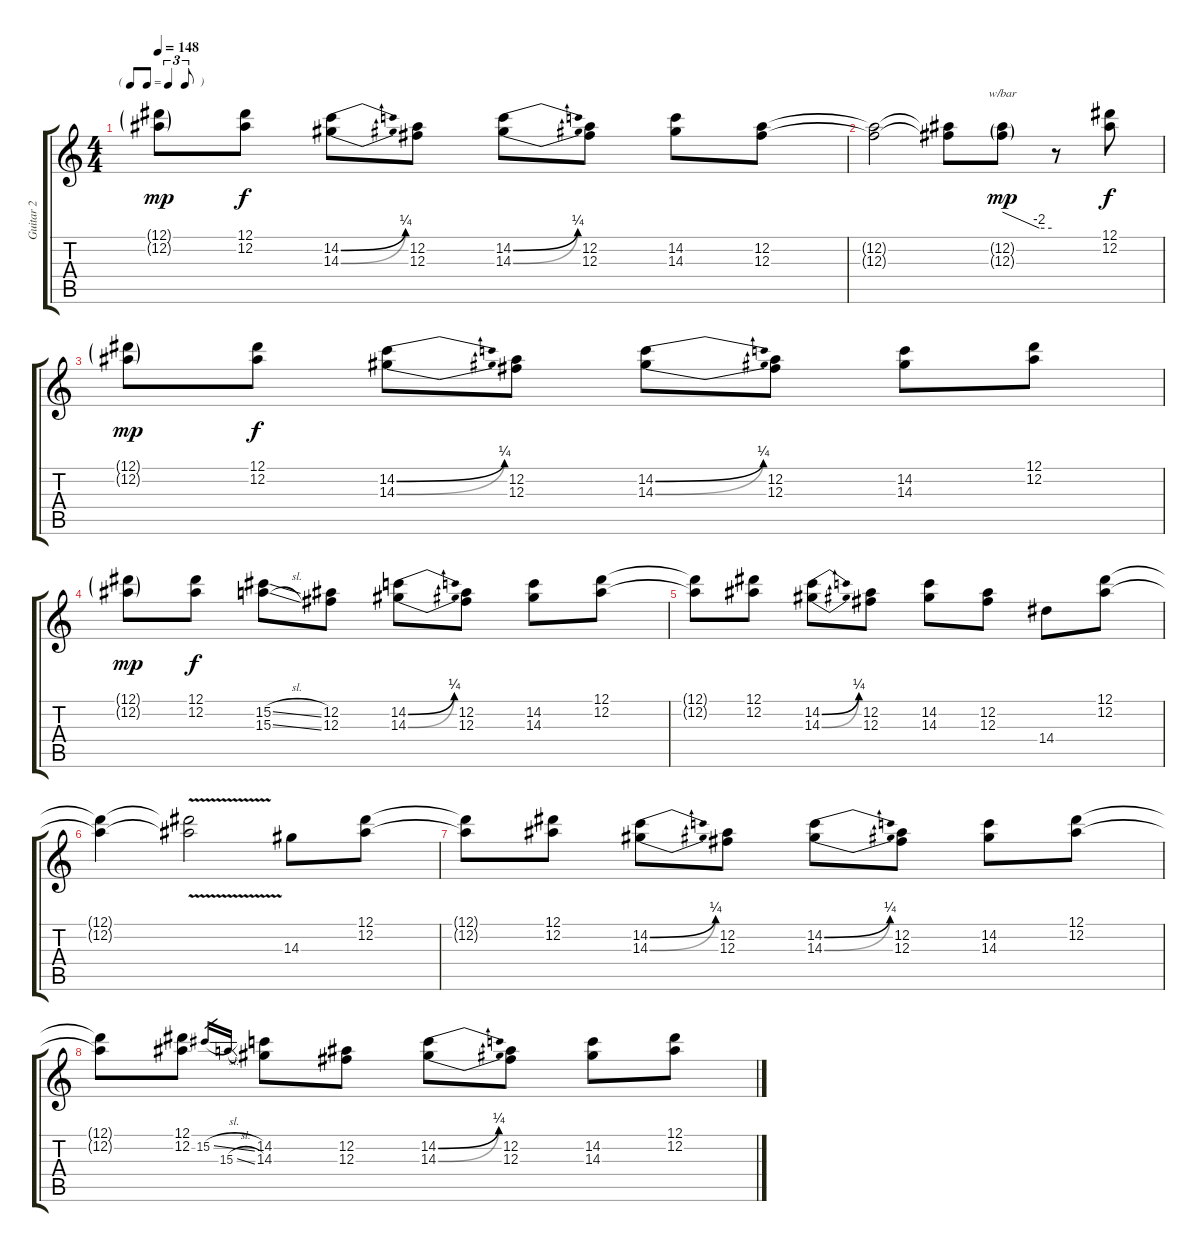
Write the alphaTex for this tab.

\track ("Guitar 2" "Guitar 2") {instrument overdrivenguitar}
\staff {score tabs}
\tuning (Eb4 Bb3 Gb3 Db3 Ab2 Eb2) {hide}
\ts (4 4)
\tf triplet8th
\tempo 148
\clef g2
\ks c
(12.1{g} 12.2{g}).8{dy mp} (12.1 12.2).8{dy f} (14.2{be (bend 0 0 60 1)} 14.3{be (bend 0 0 60 1)}).8 (12.2 12.3).8 (14.2{be (bend 0 0 60 1)} 14.3{be (bend 0 0 60 1)}).8 (12.2 12.3).8 (14.2 14.3).8 (12.2 12.3).8 |
(12.2{t} 12.3{t}).2 (12.2{t} 12.3{t}).8 (12.2{g} 12.3{g}).8{tbe (custom default 0 0 45 -8 60 -8) dy mp} r.8 (12.1 12.2).8{dy f} |
(12.1{g} 12.2{g}).8{dy mp} (12.1 12.2).8{dy f} (14.2{be (bend 0 0 60 1)} 14.3{be (bend 0 0 60 1)}).8 (12.2 12.3).8 (14.2{be (bend 0 0 60 1)} 14.3{be (bend 0 0 60 1)}).8 (12.2 12.3).8 (14.2 14.3).8 (12.1 12.2).8 |
(12.1{g} 12.2{g}).8{dy mp} (12.1 12.2).8{dy f} (15.2{sl} 15.3{sl}).8 (12.2 12.3).8 (14.2{be (bend 0 0 60 1)} 14.3{be (bend 0 0 60 1)}).8 (12.2 12.3).8 (14.2 14.3).8 (12.1 12.2).8 |
(12.1{t} 12.2{t}).8 (12.1 12.2).8 (14.2{be (bend 0 0 60 1)} 14.3{be (bend 0 0 60 1)}).8 (12.2 12.3).8 (14.2 14.3).8 (12.2 12.3).8 14.4.8 (12.1 12.2).8 |
(12.1{t} 12.2{t}).4 (12.1{v t} 12.2{v t}).2 14.3.8 (12.1 12.2).8 |
(12.1{t} 12.2{t}).8 (12.1 12.2).8 (14.2{be (bend 0 0 60 1)} 14.3{be (bend 0 0 60 1)}).8 (12.2 12.3).8 (14.2{be (bend 0 0 60 1)} 14.3{be (bend 0 0 60 1)}).8 (12.2 12.3).8 (14.2 14.3).8 (12.1 12.2).8 |
(12.1{t} 12.2{t}).8 (12.1 12.2).8 15.2{sl}.16{gr} 15.3{sl}.16{gr} (14.2 14.3).8 (12.2 12.3).8 (14.2{be (bend 0 0 60 1)} 14.3{be (bend 0 0 60 1)}).8 (12.2 12.3).8 (14.2 14.3).8 (12.1 12.2).8
